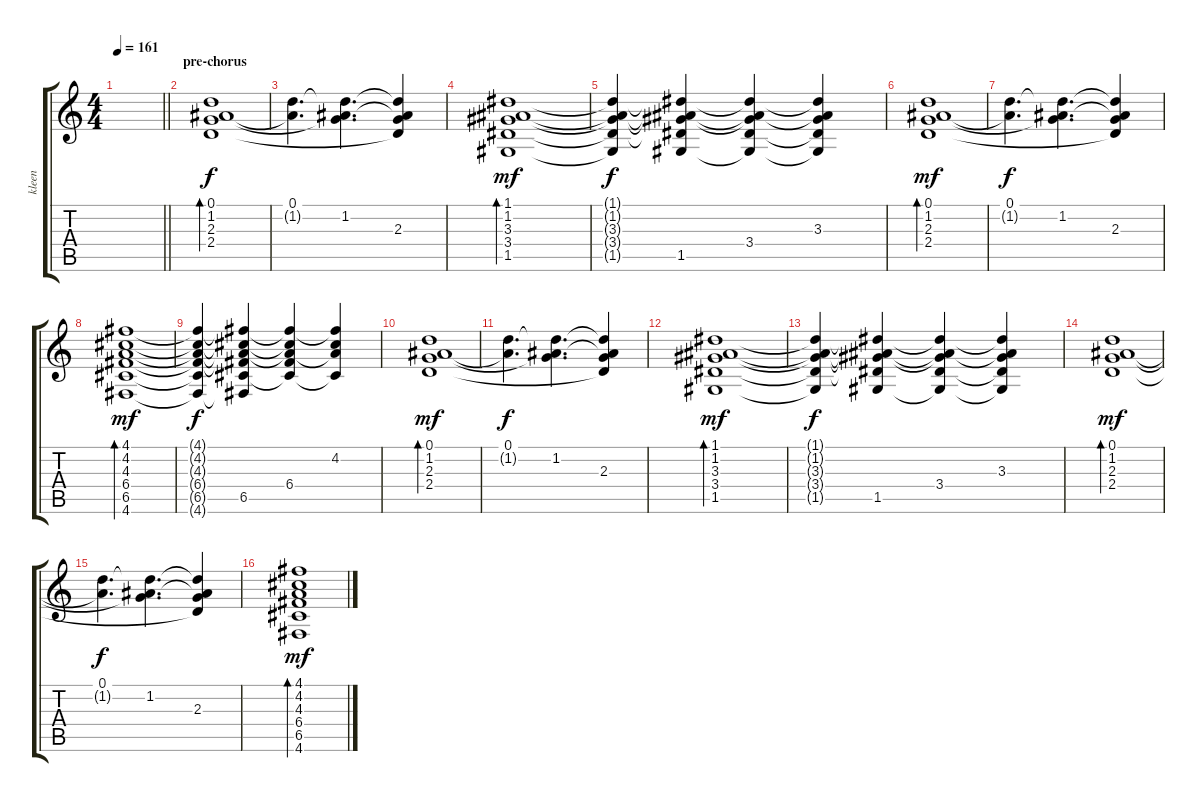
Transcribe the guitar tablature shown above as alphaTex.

\track ("kleen" "kleen") {instrument electricguitarclean}
\staff {score tabs}
\tuning (D4 A3 F3 C3 G2 D2) {hide}
\ts (4 4)
\tempo 161
\clef g2
\barLineRight lightlight
\ks c
|
\section ("" "pre-chorus")
(0.1 1.2 2.3 2.4).1{bd 120} |
(0.1 1.2{t}).4{d dy f} (0.1{t} 1.2 2.3{t}).4{d} (0.1{t} 1.2{t} 2.3 2.4{t}).4 |
(1.1 1.2 3.3 3.4 1.5).1{bd 60 dy mf} |
(1.1{t} 1.2{t} 3.3{t} 3.4{t} 1.5{t}).4{dy f} (1.1{t} 1.2{t} 3.3{t} 3.4{t} 1.5).4 (1.1{t} 1.2{t} 3.3{t} 3.4 1.5{t}).4 (1.1{t} 1.2{t} 3.3 3.4{t} 1.5{t}).4 |
(0.1 1.2 2.3 2.4).1{bd 120 dy mf} |
(0.1 1.2{t}).4{d dy f} (0.1{t} 1.2 2.3{t}).4{d} (0.1{t} 1.2{t} 2.3 2.4{t}).4 |
(4.1 4.2 4.3 6.4 6.5 4.6).1{bd 60 dy mf} |
(4.1{t} 4.2{t} 4.3{t} 6.4{t} 6.5{t} 4.6{t}).4{dy f} (4.1{t} 4.2{t} 4.3{t} 6.4{t} 6.5 4.6{t}).4 (4.1{t} 4.2{t} 4.3{t} 6.4 6.5{t}).4 (4.1{t} 4.2 4.3{t} 6.5{t}).4 |
(0.1 1.2 2.3 2.4).1{bd 120 dy mf} |
(0.1 1.2{t}).4{d dy f} (0.1{t} 1.2 2.3{t}).4{d} (0.1{t} 1.2{t} 2.3 2.4{t}).4 |
(1.1 1.2 3.3 3.4 1.5).1{bd 60 dy mf} |
(1.1{t} 1.2{t} 3.3{t} 3.4{t} 1.5{t}).4{dy f} (1.1{t} 1.2{t} 3.3{t} 3.4{t} 1.5).4 (1.1{t} 1.2{t} 3.3{t} 3.4 1.5{t}).4 (1.1{t} 1.2{t} 3.3 3.4{t} 1.5{t}).4 |
(0.1 1.2 2.3 2.4).1{bd 120 dy mf} |
(0.1 1.2{t}).4{d dy f} (0.1{t} 1.2 2.3{t}).4{d} (0.1{t} 1.2{t} 2.3 2.4{t}).4 |
(4.1 4.2 4.3 6.4 6.5 4.6).1{bd 60 dy mf}
